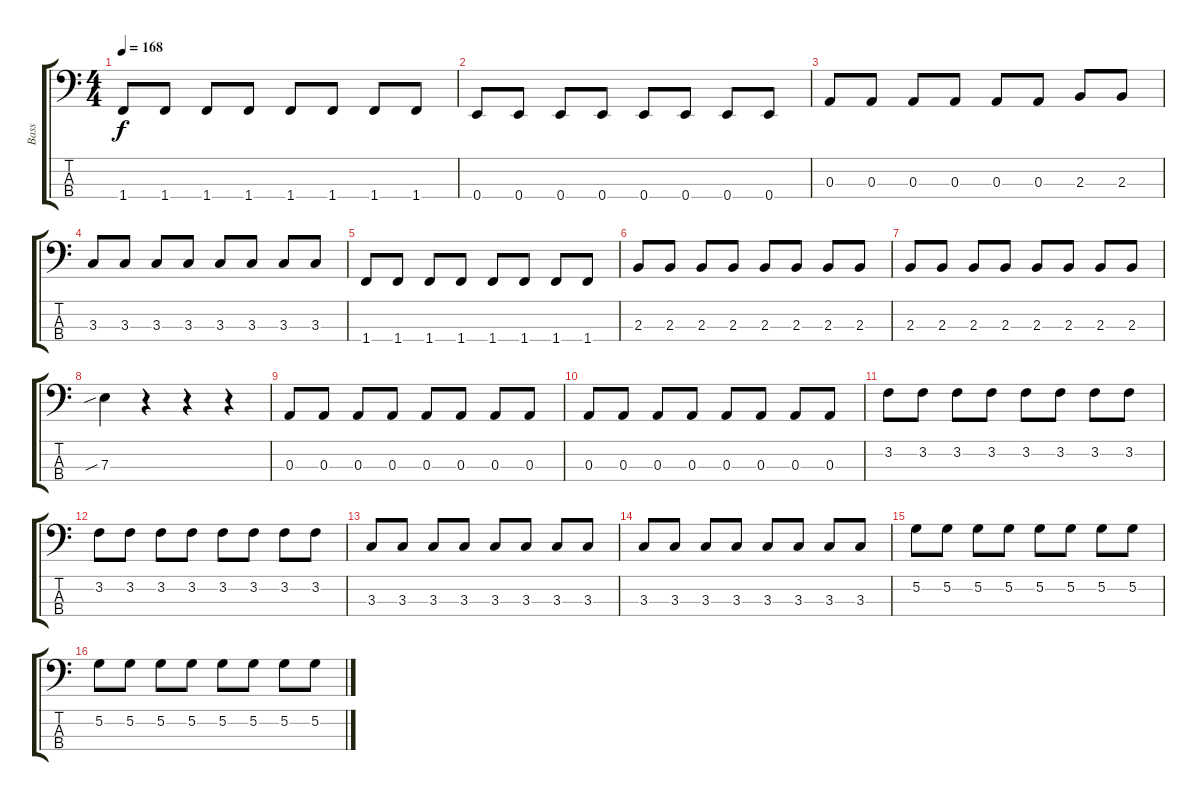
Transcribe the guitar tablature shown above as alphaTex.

\track ("Bass" "Bass") {instrument electricbassfinger}
\staff {score tabs}
\tuning (G2 D2 A1 E1) {hide}
\ts (4 4)
\tempo 168
\clef f4
\ks c
1.4.8{dy f} 1.4.8 1.4.8 1.4.8 1.4.8 1.4.8 1.4.8 1.4.8 |
0.4.8 0.4.8 0.4.8 0.4.8 0.4.8 0.4.8 0.4.8 0.4.8 |
0.3.8 0.3.8 0.3.8 0.3.8 0.3.8 0.3.8 2.3.8 2.3.8 |
3.3.8 3.3.8 3.3.8 3.3.8 3.3.8 3.3.8 3.3.8 3.3.8 |
1.4.8 1.4.8 1.4.8 1.4.8 1.4.8 1.4.8 1.4.8 1.4.8 |
2.3.8 2.3.8 2.3.8 2.3.8 2.3.8 2.3.8 2.3.8 2.3.8 |
2.3.8 2.3.8 2.3.8 2.3.8 2.3.8 2.3.8 2.3.8 2.3.8 |
7.3{sib}.4 r.4 r.4 r.4 |
0.3.8 0.3.8 0.3.8 0.3.8 0.3.8 0.3.8 0.3.8 0.3.8 |
0.3.8 0.3.8 0.3.8 0.3.8 0.3.8 0.3.8 0.3.8 0.3.8 |
3.2.8 3.2.8 3.2.8 3.2.8 3.2.8 3.2.8 3.2.8 3.2.8 |
3.2.8 3.2.8 3.2.8 3.2.8 3.2.8 3.2.8 3.2.8 3.2.8 |
3.3.8 3.3.8 3.3.8 3.3.8 3.3.8 3.3.8 3.3.8 3.3.8 |
3.3.8 3.3.8 3.3.8 3.3.8 3.3.8 3.3.8 3.3.8 3.3.8 |
5.2.8 5.2.8 5.2.8 5.2.8 5.2.8 5.2.8 5.2.8 5.2.8 |
5.2.8 5.2.8 5.2.8 5.2.8 5.2.8 5.2.8 5.2.8 5.2.8
